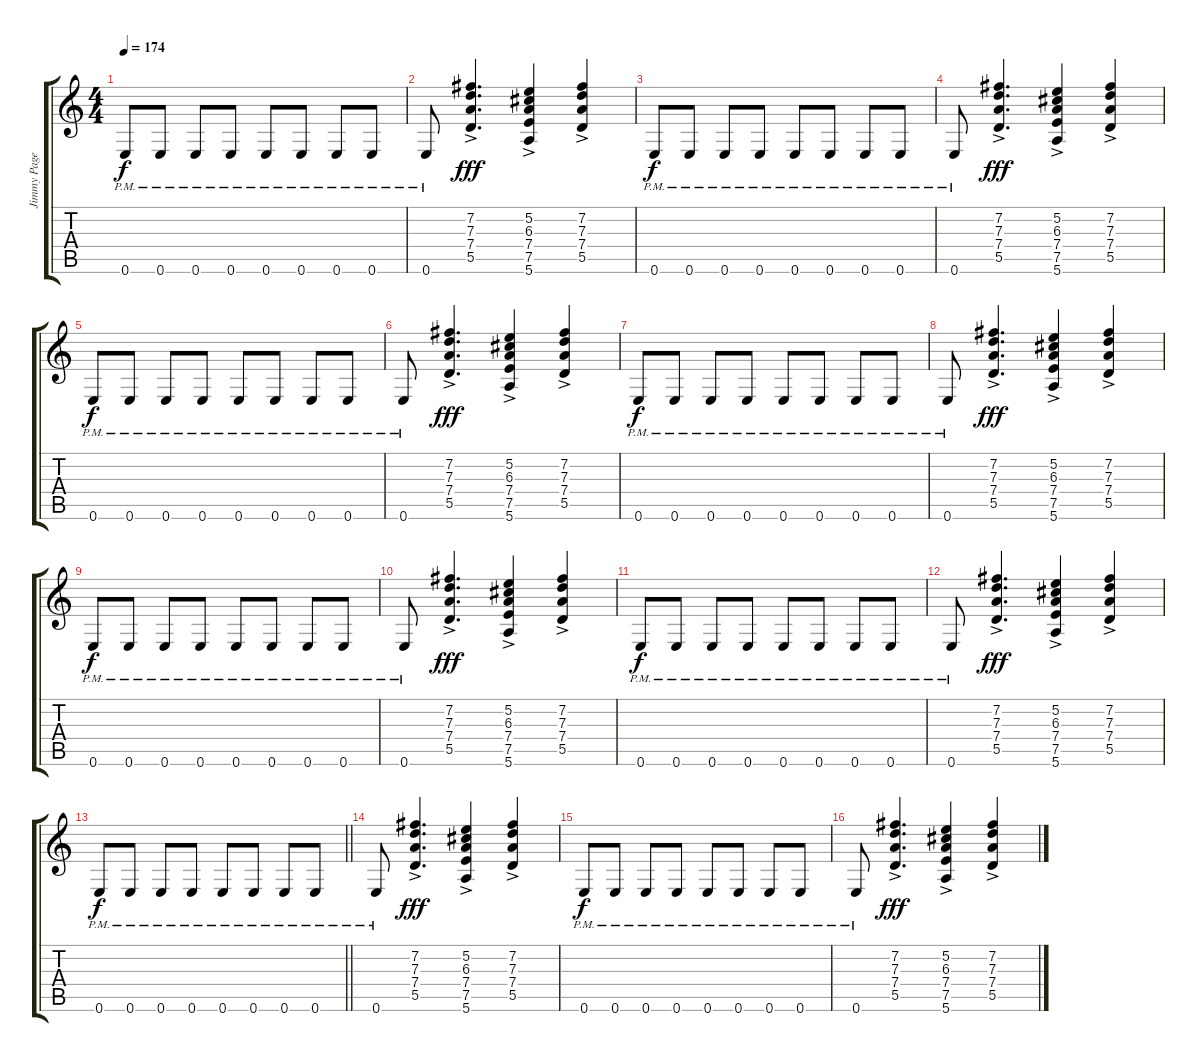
\track ("Jimmy Page - Guitar" "Jimmy Page") {instrument overdrivenguitar}
\staff {score tabs}
\tuning (E4 B3 G3 D3 A2 E2) {hide}
\ts (4 4)
\tempo 174
\clef g2
\ks c
0.6{pm}.8{dy f instrument distortionguitar} 0.6{pm}.8 0.6{pm}.8 0.6{pm}.8 0.6{pm}.8 0.6{pm}.8 0.6{pm}.8 0.6{pm}.8 |
0.6{pm}.8 (7.2{ac} 7.3{ac} 7.4{ac} 5.5{ac}).4{d dy fff} (5.2{ac} 6.3{ac} 7.4{ac} 7.5{ac} 5.6{ac}).4 (7.2{ac} 7.3{ac} 7.4{ac} 5.5{ac}).4 |
0.6{pm}.8{dy f} 0.6{pm}.8 0.6{pm}.8 0.6{pm}.8 0.6{pm}.8 0.6{pm}.8 0.6{pm}.8 0.6{pm}.8 |
0.6{pm}.8 (7.2{ac} 7.3{ac} 7.4{ac} 5.5{ac}).4{d dy fff} (5.2{ac} 6.3{ac} 7.4{ac} 7.5{ac} 5.6{ac}).4 (7.2{ac} 7.3{ac} 7.4{ac} 5.5{ac}).4 |
0.6{pm}.8{dy f} 0.6{pm}.8 0.6{pm}.8 0.6{pm}.8 0.6{pm}.8 0.6{pm}.8 0.6{pm}.8 0.6{pm}.8 |
0.6{pm}.8 (7.2{ac} 7.3{ac} 7.4{ac} 5.5{ac}).4{d dy fff} (5.2{ac} 6.3{ac} 7.4{ac} 7.5{ac} 5.6{ac}).4 (7.2{ac} 7.3{ac} 7.4{ac} 5.5{ac}).4 |
0.6{pm}.8{dy f} 0.6{pm}.8 0.6{pm}.8 0.6{pm}.8 0.6{pm}.8 0.6{pm}.8 0.6{pm}.8 0.6{pm}.8 |
0.6{pm}.8 (7.2{ac} 7.3{ac} 7.4{ac} 5.5{ac}).4{d dy fff} (5.2{ac} 6.3{ac} 7.4{ac} 7.5{ac} 5.6{ac}).4 (7.2{ac} 7.3{ac} 7.4{ac} 5.5{ac}).4 |
0.6{pm}.8{dy f} 0.6{pm}.8 0.6{pm}.8 0.6{pm}.8 0.6{pm}.8 0.6{pm}.8 0.6{pm}.8 0.6{pm}.8 |
0.6{pm}.8 (7.2{ac} 7.3{ac} 7.4{ac} 5.5{ac}).4{d dy fff} (5.2{ac} 6.3{ac} 7.4{ac} 7.5{ac} 5.6{ac}).4 (7.2{ac} 7.3{ac} 7.4{ac} 5.5{ac}).4 |
0.6{pm}.8{dy f} 0.6{pm}.8 0.6{pm}.8 0.6{pm}.8 0.6{pm}.8 0.6{pm}.8 0.6{pm}.8 0.6{pm}.8 |
0.6{pm}.8 (7.2{ac} 7.3{ac} 7.4{ac} 5.5{ac}).4{d dy fff} (5.2{ac} 6.3{ac} 7.4{ac} 7.5{ac} 5.6{ac}).4 (7.2{ac} 7.3{ac} 7.4{ac} 5.5{ac}).4 |
\barLineRight lightlight
0.6{pm}.8{dy f} 0.6{pm}.8 0.6{pm}.8 0.6{pm}.8 0.6{pm}.8 0.6{pm}.8 0.6{pm}.8 0.6{pm}.8 |
0.6{pm}.8 (7.2{ac} 7.3{ac} 7.4{ac} 5.5{ac}).4{d dy fff} (5.2{ac} 6.3{ac} 7.4{ac} 7.5{ac} 5.6{ac}).4 (7.2{ac} 7.3{ac} 7.4{ac} 5.5{ac}).4 |
0.6{pm}.8{dy f} 0.6{pm}.8 0.6{pm}.8 0.6{pm}.8 0.6{pm}.8 0.6{pm}.8 0.6{pm}.8 0.6{pm}.8 |
0.6{pm}.8 (7.2{ac} 7.3{ac} 7.4{ac} 5.5{ac}).4{d dy fff} (5.2{ac} 6.3{ac} 7.4{ac} 7.5{ac} 5.6{ac}).4 (7.2{ac} 7.3{ac} 7.4{ac} 5.5{ac}).4
